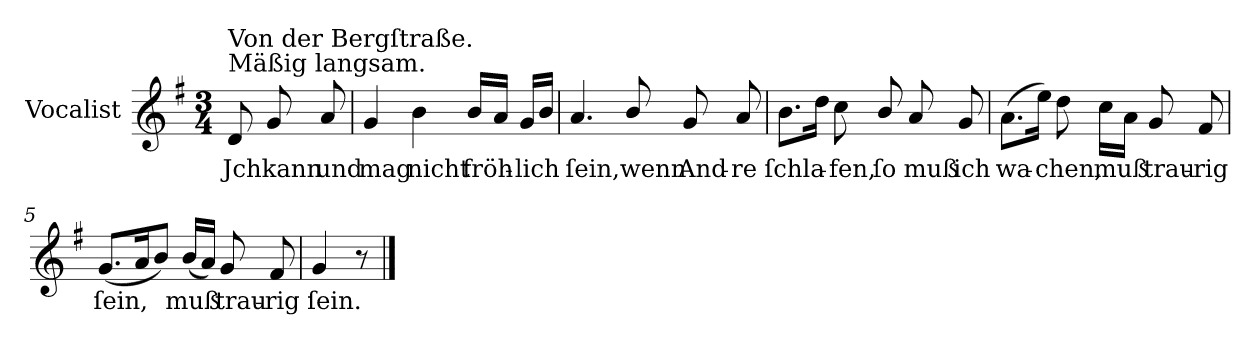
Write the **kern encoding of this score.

**kern	**text
*part1	*part1
*staff1	*staff1
*I"Vocalist	*
*k[f#]	*
*G:	*
*M3/4	*
=	=
!LO:TX:a:t=Mäßig langsam.	!
!LO:TX:a:t=Von der Bergſtraße.	!
8d	Jch
8g	kann
8a	und
=1	=1
4g	mag
4b	nicht
16bLL	fröh-
16aJJ	.
16gLL	-lich
16bJJ	.
=2	=2
4.a	ſein,
8b/	wenn
8g	And-
8a	-re
=3	=3
8.bL	ſchla-
16ddJk	.
8cc	-fen,
8b/	ſo
8a	muß
8g	ich
=4	=4
(8.aL	wa-
16eeJk)	.
8dd	-chen,
16ccLL	muß
16aJJ	.
8g	trau-
8f#	-rig
=5	=5
(8.gL	ſein,
16aK	.
8bJ)	.
(16bLL	muß
16aJJ)	.
8g	trau-
8f#	-rig
=6	=6
4g	ſein.
8r	.
==	==
*-	*-
